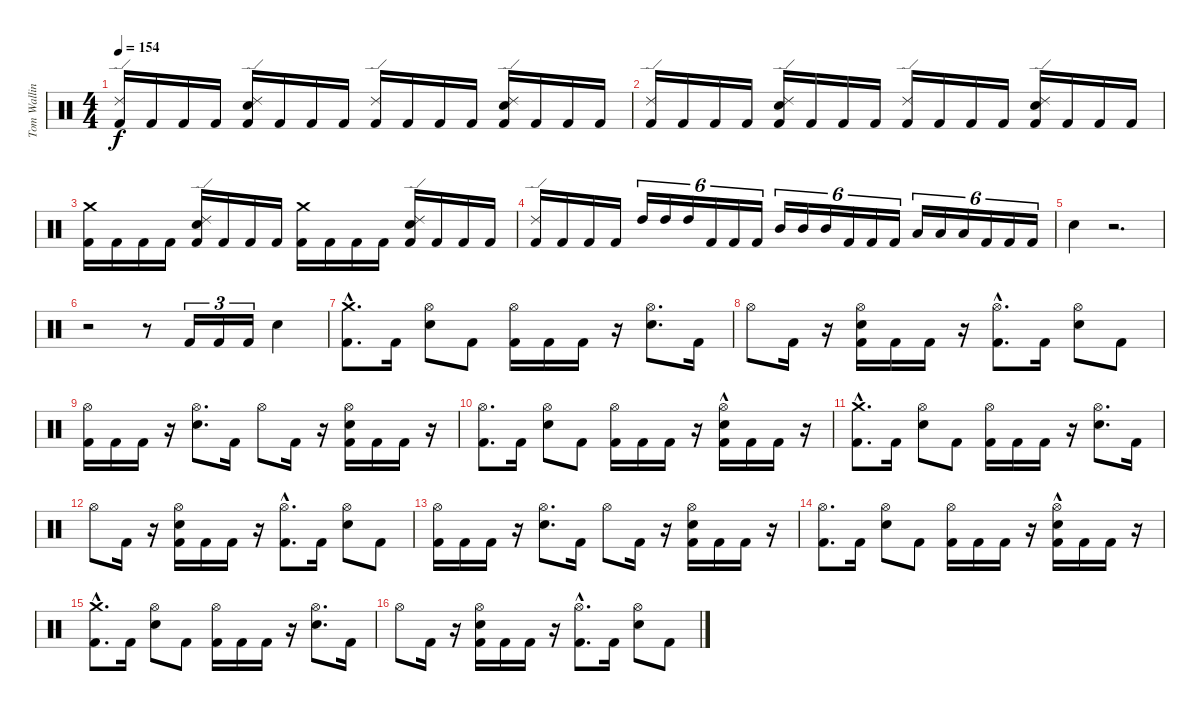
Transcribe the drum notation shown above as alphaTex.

\track ("Tom Walling" "Tom Wallin") {instrument percussion}
\staff {score}
\articulation defaults
\ts (4 4)
\tempo 154
\clef neutral
\ks c
("Ride (edge) 2" "Kick (hit) 2").16{dy f} "Kick (hit) 2".16 "Kick (hit) 2".16 "Kick (hit) 2".16 ("Ride (edge) 2" "Kick (hit) 2" "Electric Snare (hit)").16 "Kick (hit) 2".16 "Kick (hit) 2".16 "Kick (hit) 2".16 ("Ride (edge) 2" "Kick (hit) 2").16 "Kick (hit) 2".16 "Kick (hit) 2".16 "Kick (hit) 2".16 ("Ride (edge) 2" "Kick (hit) 2" "Electric Snare (hit)").16 "Kick (hit) 2".16 "Kick (hit) 2".16 "Kick (hit) 2".16 |
("Ride (edge) 2" "Kick (hit) 2").16 "Kick (hit) 2".16 "Kick (hit) 2".16 "Kick (hit) 2".16 ("Ride (edge) 2" "Kick (hit) 2" "Electric Snare (hit)").16 "Kick (hit) 2".16 "Kick (hit) 2".16 "Kick (hit) 2".16 ("Ride (edge) 2" "Kick (hit) 2").16 "Kick (hit) 2".16 "Kick (hit) 2".16 "Kick (hit) 2".16 ("Ride (edge) 2" "Kick (hit) 2" "Electric Snare (hit)").16 "Kick (hit) 2".16 "Kick (hit) 2".16 "Kick (hit) 2".16 |
("Crash medium (hit)" "Kick (hit) 2").16 "Kick (hit) 2".16 "Kick (hit) 2".16 "Kick (hit) 2".16 ("Ride (edge) 2" "Kick (hit) 2" "Electric Snare (hit)").16 "Kick (hit) 2".16 "Kick (hit) 2".16 "Kick (hit) 2".16 ("Crash medium (hit)" "Kick (hit) 2").16 "Kick (hit) 2".16 "Kick (hit) 2".16 "Kick (hit) 2".16 ("Ride (edge) 2" "Kick (hit) 2" "Electric Snare (hit)").16 "Kick (hit) 2".16 "Kick (hit) 2".16 "Kick (hit) 2".16 |
("Ride (edge) 2" "Kick (hit) 2").16 "Kick (hit) 2".16 "Kick (hit) 2".16 "Kick (hit) 2".16 "High Tom (hit)".16{tu (6 4)} "High Tom (hit)".16{tu (6 4)} "High Tom (hit)".16{tu (6 4)} "Kick (hit) 2".16{tu (6 4)} "Kick (hit) 2".16{tu (6 4)} "Kick (hit) 2".16{tu (6 4)} "Mid Tom (hit)".16{tu (6 4)} "Mid Tom (hit)".16{tu (6 4)} "Mid Tom (hit)".16{tu (6 4)} "Kick (hit) 2".16{tu (6 4)} "Kick (hit) 2".16{tu (6 4)} "Kick (hit) 2".16{tu (6 4)} "Low Tom (hit)".16{tu (6 4)} "Low Tom (hit)".16{tu (6 4)} "Low Tom (hit)".16{tu (6 4)} "Kick (hit) 2".16{tu (6 4)} "Kick (hit) 2".16{tu (6 4)} "Kick (hit) 2".16{tu (6 4)} |
"Electric Snare (hit)".4{volume 16 balance 8} r.2{d} |
r.2 r.8 "Kick (hit) 2".16{tu (3 2) volume 16 balance 8} "Kick (hit) 2".16{tu (3 2)} "Kick (hit) 2".16{tu (3 2)} "Electric Snare (hit)".4 |
("Crash medium (hit)" "Kick (hit) 2"{hac}).8{d} "Kick (hit) 2".16 ("Hi-Hat (open)" "Electric Snare (hit)").8 "Kick (hit) 2".8 ("Hi-Hat (open)" "Kick (hit) 2").16 "Kick (hit) 2".16 "Kick (hit) 2".16 r.16 ("Hi-Hat (open)" "Electric Snare (hit)").8{d} "Kick (hit) 2".16 |
"Hi-Hat (open)".8 "Kick (hit) 2".16 r.16 ("Electric Snare (hit)" "Kick (hit) 2" "Hi-Hat (open)").16 "Kick (hit) 2".16 "Kick (hit) 2".16 r.16 ("Kick (hit) 2"{hac} "Hi-Hat (open)").8{d} "Kick (hit) 2".16 ("Electric Snare (hit)" "Hi-Hat (open)").8 "Kick (hit) 2".8 |
("Hi-Hat (open)" "Kick (hit) 2").16 "Kick (hit) 2".16 "Kick (hit) 2".16 r.16 ("Hi-Hat (open)" "Electric Snare (hit)").8{d} "Kick (hit) 2".16 "Hi-Hat (open)".8 "Kick (hit) 2".16 r.16 ("Hi-Hat (open)" "Kick (hit) 2" "Electric Snare (hit)").16 "Kick (hit) 2".16 "Kick (hit) 2".16 r.16 |
("Hi-Hat (open)" "Kick (hit) 2").8{d} "Kick (hit) 2".16 ("Hi-Hat (open)" "Electric Snare (hit)").8 "Kick (hit) 2".8 ("Kick (hit) 2" "Hi-Hat (open)").16 "Kick (hit) 2".16 "Kick (hit) 2".16 r.16 ("Kick (hit) 2" "Electric Snare (hit)"{hac} "Hi-Hat (open)").16 "Kick (hit) 2".16 "Kick (hit) 2".16 r.16 |
("Crash medium (hit)" "Kick (hit) 2"{hac}).8{d} "Kick (hit) 2".16 ("Hi-Hat (open)" "Electric Snare (hit)").8 "Kick (hit) 2".8 ("Hi-Hat (open)" "Kick (hit) 2").16 "Kick (hit) 2".16 "Kick (hit) 2".16 r.16 ("Hi-Hat (open)" "Electric Snare (hit)").8{d} "Kick (hit) 2".16 |
"Hi-Hat (open)".8 "Kick (hit) 2".16 r.16 ("Electric Snare (hit)" "Kick (hit) 2" "Hi-Hat (open)").16 "Kick (hit) 2".16 "Kick (hit) 2".16 r.16 ("Kick (hit) 2"{hac} "Hi-Hat (open)").8{d} "Kick (hit) 2".16 ("Electric Snare (hit)" "Hi-Hat (open)").8 "Kick (hit) 2".8 |
("Hi-Hat (open)" "Kick (hit) 2").16 "Kick (hit) 2".16 "Kick (hit) 2".16 r.16 ("Hi-Hat (open)" "Electric Snare (hit)").8{d} "Kick (hit) 2".16 "Hi-Hat (open)".8 "Kick (hit) 2".16 r.16 ("Hi-Hat (open)" "Kick (hit) 2" "Electric Snare (hit)").16 "Kick (hit) 2".16 "Kick (hit) 2".16 r.16 |
("Hi-Hat (open)" "Kick (hit) 2").8{d} "Kick (hit) 2".16 ("Hi-Hat (open)" "Electric Snare (hit)").8 "Kick (hit) 2".8 ("Kick (hit) 2" "Hi-Hat (open)").16 "Kick (hit) 2".16 "Kick (hit) 2".16 r.16 ("Kick (hit) 2" "Electric Snare (hit)"{hac} "Hi-Hat (open)").16 "Kick (hit) 2".16 "Kick (hit) 2".16 r.16 |
("Crash medium (hit)" "Kick (hit) 2"{hac}).8{d} "Kick (hit) 2".16 ("Hi-Hat (open)" "Electric Snare (hit)").8 "Kick (hit) 2".8 ("Hi-Hat (open)" "Kick (hit) 2").16 "Kick (hit) 2".16 "Kick (hit) 2".16 r.16 ("Hi-Hat (open)" "Electric Snare (hit)").8{d} "Kick (hit) 2".16 |
"Hi-Hat (open)".8 "Kick (hit) 2".16 r.16 ("Electric Snare (hit)" "Kick (hit) 2" "Hi-Hat (open)").16 "Kick (hit) 2".16 "Kick (hit) 2".16 r.16 ("Kick (hit) 2"{hac} "Hi-Hat (open)").8{d} "Kick (hit) 2".16 ("Electric Snare (hit)" "Hi-Hat (open)").8 "Kick (hit) 2".8
